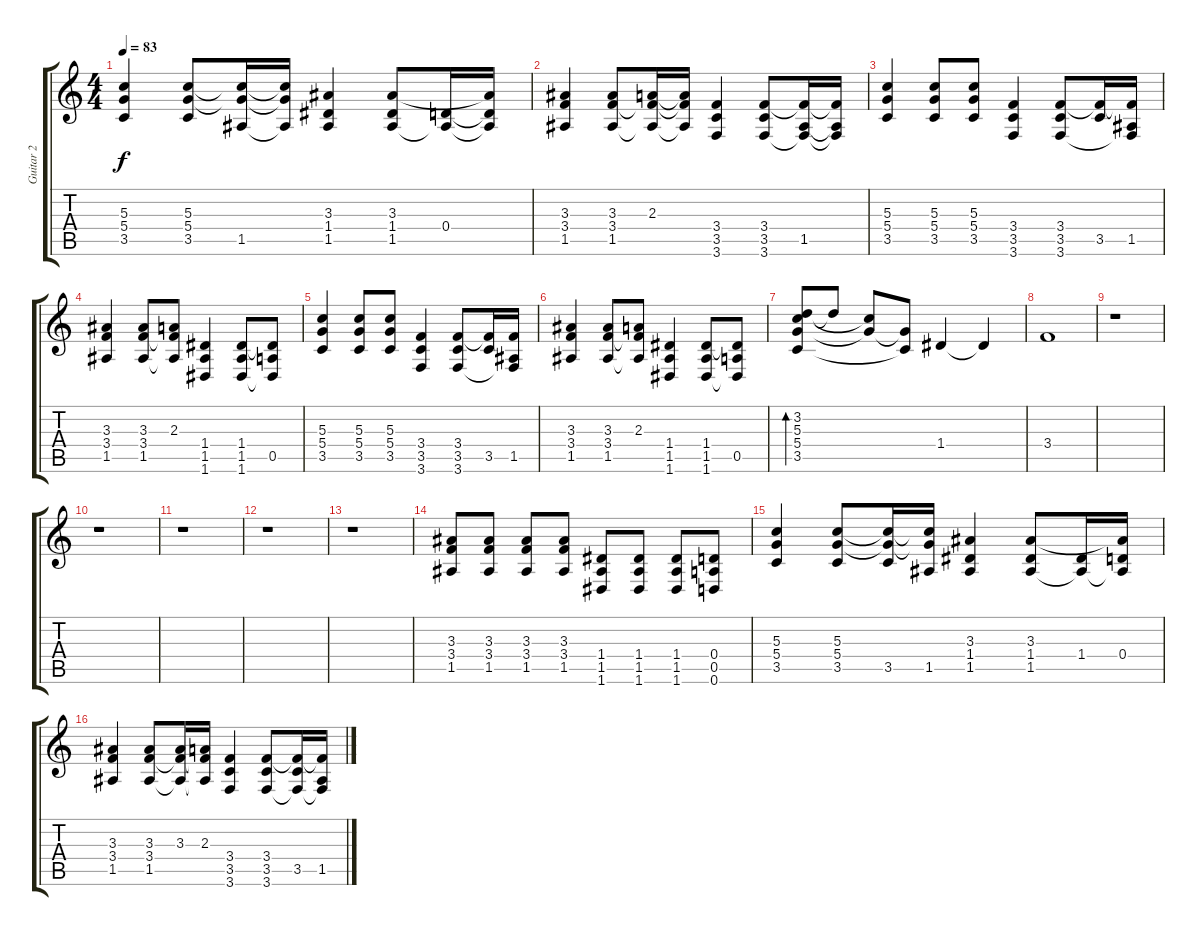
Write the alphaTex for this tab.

\track ("Guitar 2" "Guitar 2") {instrument overdrivenguitar}
\staff {score tabs}
\tuning (E4 B3 G3 D3 A2 D2) {hide}
\ts (4 4)
\tempo 83
\clef g2
\ks c
(5.3 5.4 3.5).4{dy f} (5.3 5.4 3.5).8 (5.3{t} 5.4{t} 1.5).16 (5.3{t} 5.4{t} 1.5{t}).16 (3.3 1.4 1.5).4 (3.3 1.4 1.5).8 (0.4 1.5{t}).16 (3.3{t} 0.4{t} 1.5{t}).16 |
(3.3 3.4 1.5).4 (3.3 3.4 1.5).8 (2.3 3.4{t} 1.5{t}).16 (2.3{t} 3.4{t} 1.5{t}).16 (3.4 3.5 3.6).4 (3.4 3.5 3.6).8 (3.4{t} 1.5 3.6{t}).16 (3.4{t} 1.5{t} 3.6{t}).16 |
(5.3 5.4 3.5).4 (5.3 5.4 3.5).8 (5.3 5.4 3.5).8 (3.4 3.5 3.6).4 (3.4 3.5 3.6).8 (3.4{t} 3.5).16 (3.4{t} 1.5 3.6{t}).16 |
(3.3 3.4 1.5).4 (3.3 3.4 1.5).8 (2.3 3.4{t} 1.5{t}).8 (1.4 1.5 1.6).4 (1.4 1.5 1.6).8 (1.4{t} 0.5 1.6{t}).8 |
(5.3 5.4 3.5).4 (5.3 5.4 3.5).8 (5.3 5.4 3.5).8 (3.4 3.5 3.6).4 (3.4 3.5 3.6).8 (3.4{t} 3.5).16 (3.4{t} 1.5 3.6{t}).16 |
(3.3 3.4 1.5).4 (3.3 3.4 1.5).8 (2.3 3.4{t} 1.5{t}).8 (1.4 1.5 1.6).4 (1.4 1.5 1.6).8 (1.4{t} 0.5 1.6{t}).8 |
(3.2 5.3 5.4 3.5).8{bd 480} 3.2{t}.8 (5.3{t} 5.4{t}).8 (5.4{t} 3.5{t}).8 1.4.4 1.4{t}.4 |
3.4.1 |
r.1 |
r.1 |
r.1 |
r.1 |
r.1 |
(3.3 3.4 1.5).8 (3.3 3.4 1.5).8 (3.3 3.4 1.5).8 (3.3 3.4 1.5).8 (1.4 1.5 1.6).8 (1.4 1.5 1.6).8 (1.4 1.5 1.6).8 (0.4 0.5 0.6).8 |
(5.3 5.4 3.5).4 (5.3 5.4 3.5).8 (5.3{t} 5.4{t} 3.5).16 (5.3{t} 5.4{t} 1.5).16 (3.3 1.4 1.5).4 (3.3 1.4 1.5).8 (1.4 1.5{t}).16 (3.3{t} 0.4 1.5{t}).16 |
(3.3 3.4 1.5).4 (3.3 3.4 1.5).8 (3.3 3.4{t} 1.5{t}).16 (2.3 3.4{t} 1.5{t}).16 (3.4 3.5 3.6).4 (3.4 3.5 3.6).8 (3.4{t} 3.5 3.6{t}).16 (3.4{t} 1.5 3.6{t}).16
